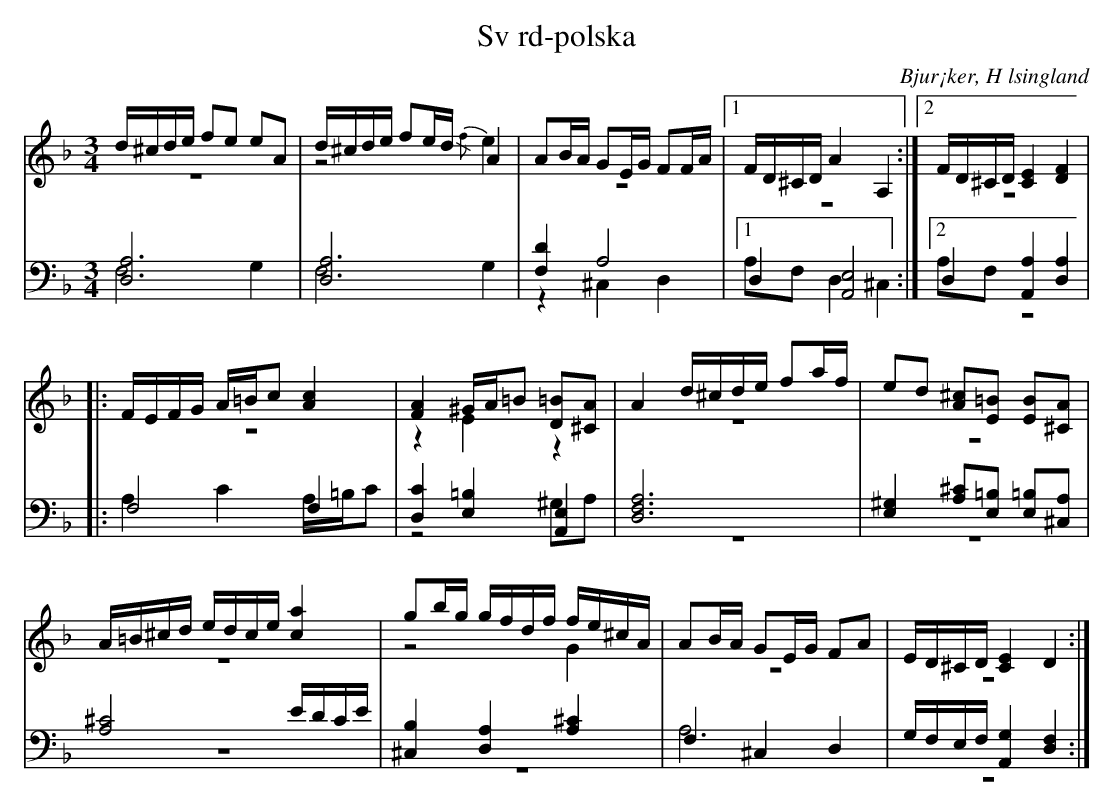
X:1
T: Sv rd-polska
O: Bjur¡ker, H lsingland
M: 3/4
L: 1/8
K: Dm
V:1
V:2 merge
V:3
V:4 merge
V:1
d/^c/d/e/ fe eA|d/^c/d/e/ fe/d/ A2|AB/A/ GE/G/ FF/A/|1 F/D/^C/D/ A2 A,2:|2 F/D/^C/D/ [C2E2] [D2F2]|
|:F/E/F/G/ A/=B/c [A2c2]|[F2A2] ^G/A/=B [D=B][^CA]|A2 d/^c/d/e/ fa/f/|ed [A^c][E=B] [EB][^CA]|
A/=B/^c/d/ e/d/c/e/ [c2a2]|gb/g/ g/f/d/f/ f/e/^c/A/|AB/A/ GE/G/ FA|E/D/^C/D/ [C2E2] D2:|
V:2
z6|z4 {/f}e2|z6|1 z6:|2 z6|
|:z6|z2 E2 z2|z6|z6|
z6|z4 G2|z6|z6:|
V:3 clef=bass
[D,6A,6]|[D,6A,6]|[F,2D2] A,4|1 D,2 [A,,4E,4]:|2 D,2 [A,,2A,2] [D,2A,2]|
|:F,4 F,2|[D,2C2] [E,2=B,2] [A,,2E,2]|[D,6F,6A,6]|[E,2^G,2] [A,^C][E,=B,] [E,=B,][^C,A,]|
[A,4^C4] E/D/C/E/|[^C,2B,2]  [D,2A,2] [A,2^C2]|F,2 ^C,2 D,2|G,/F,/E,/F,/ [A,,2G,2] [D,2F,2]:|
V:4 clef=bass
F,4 G,2|F,4 G,2|z2 ^C,2 D,2|1 A,F, D,2 ^C,2:|2 A,F,  z4|
|:A,2 C2 A,/=B,/C|z4 ^G,A,|z6|z6|
z6|z6|A,6|z6:|
